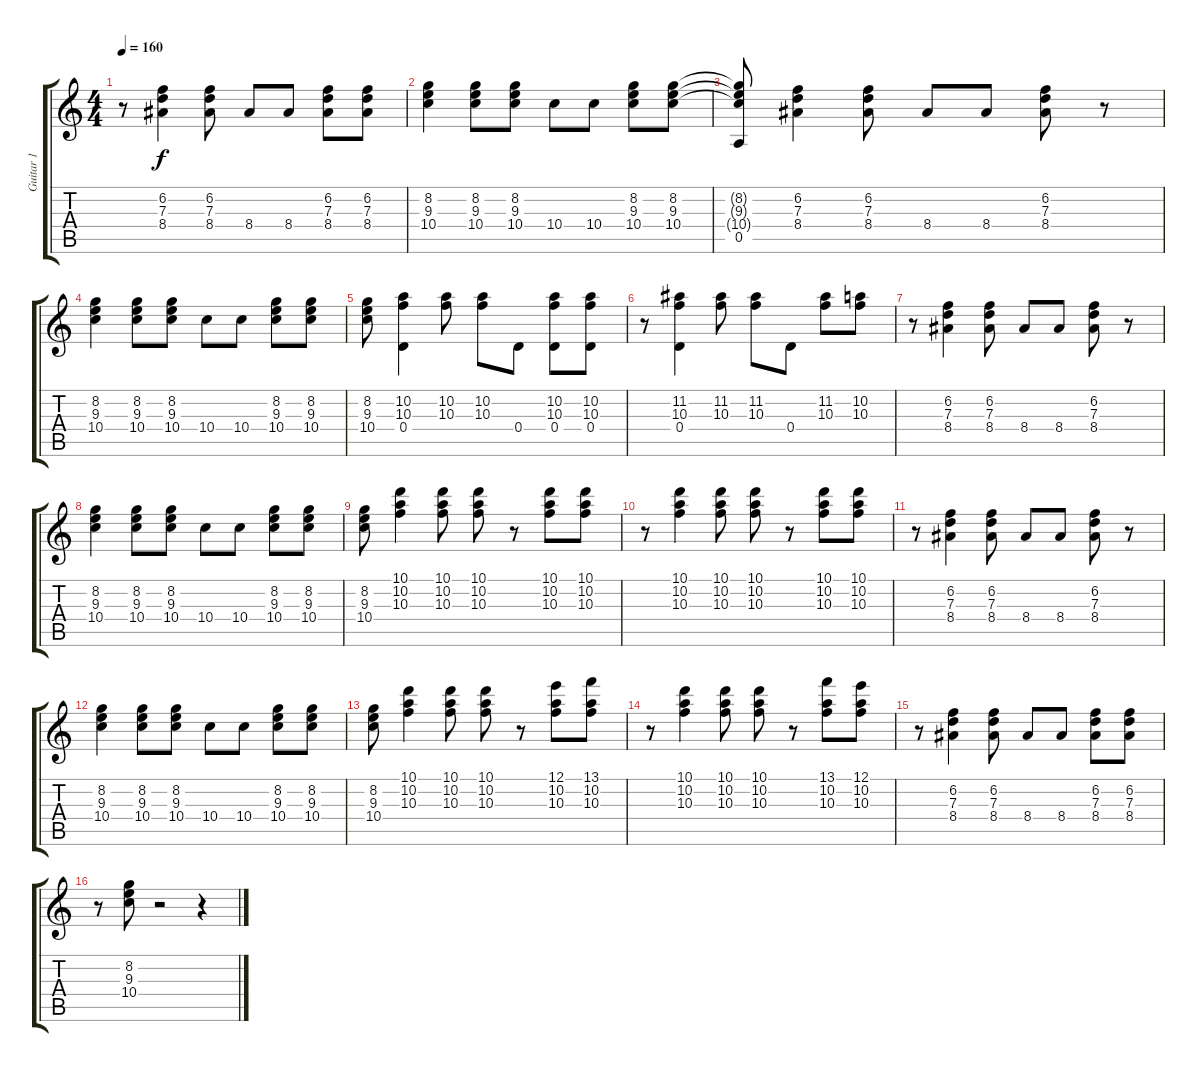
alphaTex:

\track ("Guitar 1" "Guitar 1") {instrument distortionguitar}
\staff {score tabs}
\tuning (E4 B3 G3 D3 A2 E2) {hide}
\ts (4 4)
\tempo 160
\clef g2
\ks c
r.8{dy f} (6.2 7.3 8.4).4 (6.2 7.3 8.4).8 8.4.8 8.4.8 (6.2 7.3 8.4).8 (6.2 7.3 8.4).8 |
(8.2 9.3 10.4).4 (8.2 9.3 10.4).8 (8.2 9.3 10.4).8 10.4.8 10.4.8 (8.2 9.3 10.4).8 (8.2 9.3 10.4).8 |
(8.2{t} 9.3{t} 10.4{t} 0.5).8 (6.2 7.3 8.4).4 (6.2 7.3 8.4).8 8.4.8 8.4.8 (6.2 7.3 8.4).8 r.8 |
(8.2 9.3 10.4).4 (8.2 9.3 10.4).8 (8.2 9.3 10.4).8 10.4.8 10.4.8 (8.2 9.3 10.4).8 (8.2 9.3 10.4).8 |
(8.2 9.3 10.4).8 (10.2 10.3 0.4).4 (10.2 10.3).8 (10.2 10.3).8 0.4.8 (10.2 10.3 0.4).8 (10.2 10.3 0.4).8 |
r.8 (11.2 10.3 0.4).4 (11.2 10.3).8 (11.2 10.3).8 0.4.8 (11.2 10.3).8 (10.2 10.3).8 |
r.8 (6.2 7.3 8.4).4 (6.2 7.3 8.4).8 8.4.8 8.4.8 (6.2 7.3 8.4).8 r.8 |
(8.2 9.3 10.4).4 (8.2 9.3 10.4).8 (8.2 9.3 10.4).8 10.4.8 10.4.8 (8.2 9.3 10.4).8 (8.2 9.3 10.4).8 |
(8.2 9.3 10.4).8 (10.1 10.2 10.3).4 (10.1 10.2 10.3).8 (10.1 10.2 10.3).8 r.8 (10.1 10.2 10.3).8 (10.1 10.2 10.3).8 |
r.8 (10.1 10.2 10.3).4 (10.1 10.2 10.3).8 (10.1 10.2 10.3).8 r.8 (10.1 10.2 10.3).8 (10.1 10.2 10.3).8 |
r.8 (6.2 7.3 8.4).4 (6.2 7.3 8.4).8 8.4.8 8.4.8 (6.2 7.3 8.4).8 r.8 |
(8.2 9.3 10.4).4 (8.2 9.3 10.4).8 (8.2 9.3 10.4).8 10.4.8 10.4.8 (8.2 9.3 10.4).8 (8.2 9.3 10.4).8 |
(8.2 9.3 10.4).8 (10.1 10.2 10.3).4 (10.1 10.2 10.3).8 (10.1 10.2 10.3).8 r.8 (12.1 10.2 10.3).8 (13.1 10.2 10.3).8 |
r.8 (10.1 10.2 10.3).4 (10.1 10.2 10.3).8 (10.1 10.2 10.3).8 r.8 (13.1 10.2 10.3).8 (12.1 10.2 10.3).8 |
r.8 (6.2 7.3 8.4).4 (6.2 7.3 8.4).8 8.4.8 8.4.8 (6.2 7.3 8.4).8 (6.2 7.3 8.4).8 |
r.8 (8.2 9.3 10.4).8 r.2 r.4
